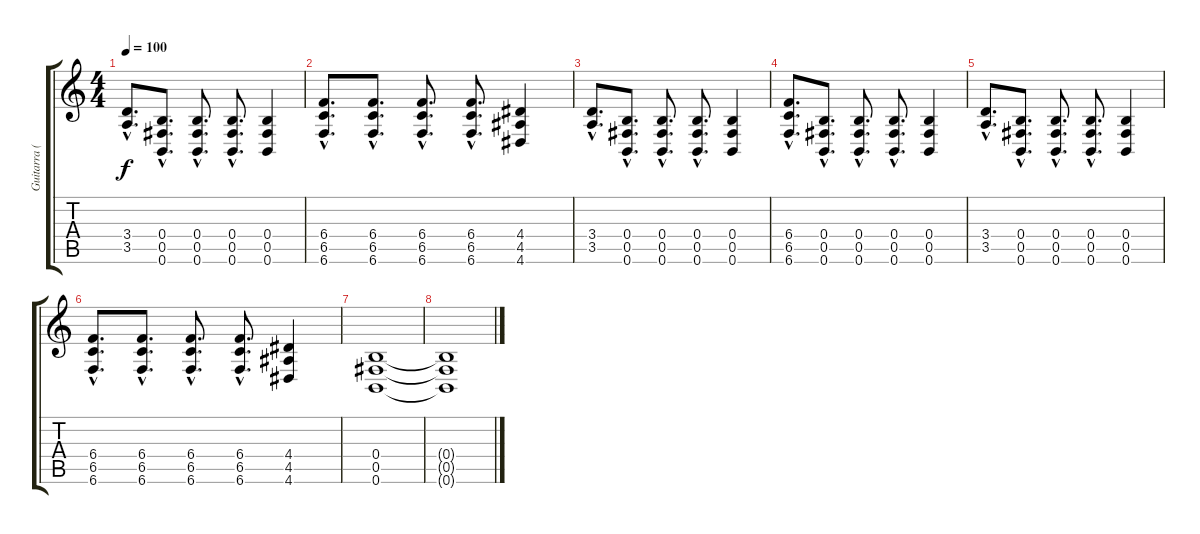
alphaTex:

\track ("Guitarra (Mike)" "Guitarra (") {instrument distortionguitar}
\staff {score tabs}
\tuning (Db4 Ab3 E3 B2 Gb2 B1) {hide}
\ts (4 4)
\tempo 100
\clef g2
\ks c
(3.4{hac} 3.5{hac}).8{d dy f} (0.4{hac} 0.5{hac} 0.6{hac}).8{d} (0.4{hac} 0.5{hac} 0.6{hac}).8{d} (0.4{hac} 0.5{hac} 0.6{hac}).8{d} (0.4 0.5 0.6).4 |
(6.4{hac} 6.5{hac} 6.6{hac}).8{d} (6.4{hac} 6.5{hac} 6.6{hac}).8{d} (6.4{hac} 6.5{hac} 6.6{hac}).8{d} (6.4{hac} 6.5{hac} 6.6{hac}).8{d} (4.4 4.5 4.6).4 |
(3.4{hac} 3.5{hac}).8{d} (0.4{hac} 0.5{hac} 0.6{hac}).8{d} (0.4{hac} 0.5{hac} 0.6{hac}).8{d} (0.4{hac} 0.5{hac} 0.6{hac}).8{d} (0.4 0.5 0.6).4 |
(6.4{hac} 6.5{hac} 6.6{hac}).8{d} (0.4{hac} 0.5{hac} 0.6{hac}).8{d} (0.4{hac} 0.5{hac} 0.6{hac}).8{d} (0.4{hac} 0.5{hac} 0.6{hac}).8{d} (0.4 0.5 0.6).4 |
(3.4{hac} 3.5{hac}).8{d} (0.4{hac} 0.5{hac} 0.6{hac}).8{d} (0.4{hac} 0.5{hac} 0.6{hac}).8{d} (0.4{hac} 0.5{hac} 0.6{hac}).8{d} (0.4 0.5 0.6).4 |
(6.4{hac} 6.5{hac} 6.6{hac}).8{d} (6.4{hac} 6.5{hac} 6.6{hac}).8{d} (6.4{hac} 6.5{hac} 6.6{hac}).8{d} (6.4{hac} 6.5{hac} 6.6{hac}).8{d} (4.4 4.5 4.6).4 |
(0.4 0.5 0.6).1 |
(0.4{t} 0.5{t} 0.6{t}).1
